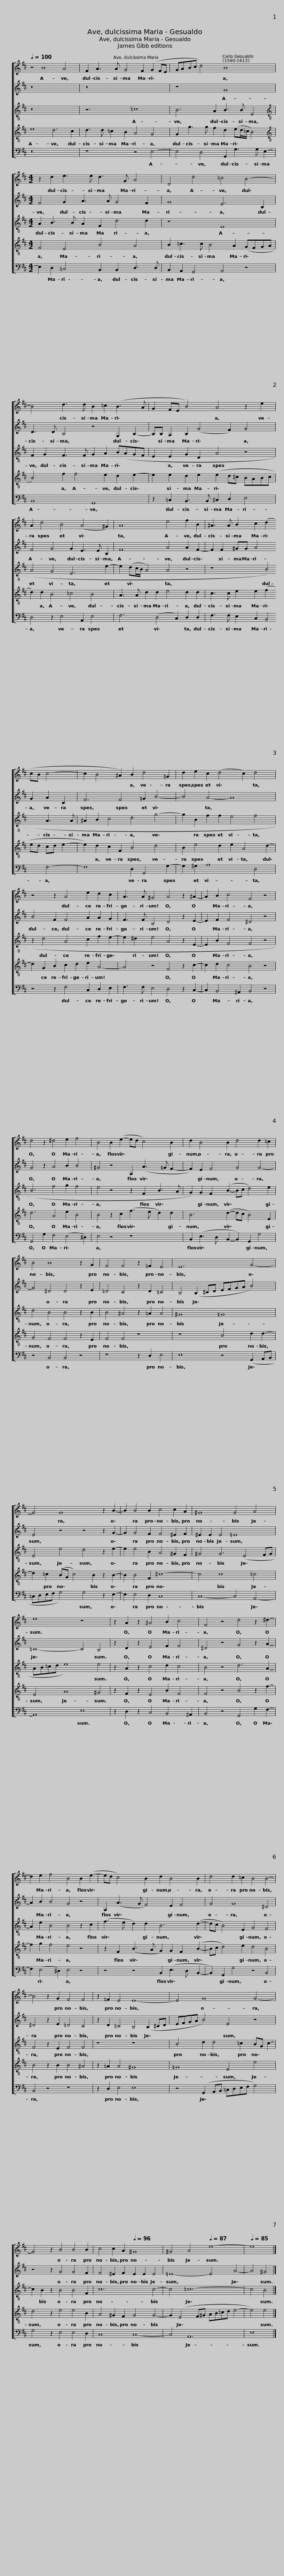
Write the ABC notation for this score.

X:1
%%score [ 1 2 3 4 5 ]
L:1/8
Q:1/4=100
M:none
I:linebreak $
K:D
V:1 treble
V:2 treble
V:3 treble-8
V:4 treble-8
V:5 bass
V:1
 z4 B8 A4 | F2 A3 A G4 F2 (G2 FE | GABc d4) B8 |$[M:4/2] z2 d2 e3 e d3 G A4 | D4 d4 =c4 B4- | %5
 B4 d3 d B2 =c2 (B3 A |$ G2 FE B4) A4 z2 e2 | A2 d4 B4 (A4 ^G2) | A8 e4 f2 B2 |$ ^A3 A B2 c2 (d2 cB c4- | %10
 c2 B4 ^A2) B2 d4 =G2 | d2 e2 c2 (d4 c2) d4 |$ z4 z2 A4 e2 d2 c2 | A3 A ^G4 A4 z2 ^A2- | A2 B2 c4 F4 z4 |$ %15
 d4 z2 ^d4 e2 f4 | B4 B2 (e2- ed c4) B2 | d2 B4 B2 d4 d2 =c2 |$ B4 B8 z2 G2 | F4 F4 z2 =F2 E4 | %20
 E12 G4- |$ G4 G8 z2 B2- | B2 B4 B2 c4 c2 A2 | ^G8 G4 A4 |$ e8 z8 | %25
 z2 A2 z2 ^A4 B2 c4 | F4 z4 d4 z2 ^d2- |$ d2 e2 f4 B4 B2 (e2- | ed c4) B2 d2 B4 B2 | d4 d2 =c2 B4 B4- |$ %30
 B4 z2 G2 F4 F4 | z2 =F2 E4 E8- | E4 G8 G4- |$ G4 z2 B4 B4 B2 | c4 c2[Q:1/4=99] A2[Q:1/4=96] ^G8 | %35
[Q:1/4=92] ^G4[Q:1/4=90] A4[Q:1/4=87] e8- |[Q:1/4=85] e8 |] %37
V:2
 z16 | z16 | z8 G8 |$[M:4/2] F4 G2 A3 A G4 F2 | G8 E6 B,2 | %5
 D3 D B,4 z4 G,2 B,2- |$ B,B, A,2 B,2 (G4 F2) G4 | F4 G4 G2 E3 E B,2 | F8 A4 A2 F2- |$ F2 F2 ^GG A4 G2 A2 C2 | %10
 F6 F4 =G2 B4- | B4 A4- A8 |$ B4 F2 F4 A2 A2 G2 | F3 F B,4 D4 z2 E2- | E2 F2 F4 ^D4 z4 |$ %15
 G4 z2 A4 B2 B4 | ^G4 z4 A,2 (A3 =G F2- | F2) E2 F4 G4 G4- |$ G4 ^D4 D4 z2 E2 | =D4 C4 z2 D2 =C4 | %20
 B,4 (B,2 ^CD EFGA B4) |$ E4 z4 z4 z2 G2- | G2 G4 F2 F4 ^E2 F2 | ^E2 E2 E4 =E8 |$ =C8- C4 B,4 | %25
 z2 D2 z2 E4 F2 F4 | ^D4 z4 G4 z2 A2- |$ A2 B2 B4 G4 z4 | A,2 (A3 G F4) E2 F4 | G4 G8 ^D4 |$ %30
 ^D4 z2 E2 =D4 C4 | z2 D2 =C4 B,4 (B,2 ^CD | EFGA B4) E4 z4 |$ z4 z2 G4 G4 F2 | F4 ^E2 F2 E2 E2 E4 | %35
 =E8- E4 A4- | A4 ^G4 |] %37
V:3
 z16 | z6 x2 =c8 | B6 A2 B3 B E4 |$[M:4/2][K:treble-8] A2 B3 B A2 F2 d4 d2 | z8 E8 | %5
 F2 G2 F3 F G2 A2 (BAGF |$ E2 E2 G2 D2 A4 z4 | A4 G4 E6 e2- | e2 (dc/B/ A4) A4 z4 |$ z8 B4 A3 A | %10
 ^A2 B2 c4 d4 g4- | g2 B2 f2 f2 e4 f4 |$ z2 d4 A4 c2 f2 e2- | e2 ^d2 e4 A4 z2 E2- | E2 B2 F4 F4 z4 |$ %15
 B6 f4 g2 f4 | e4 z4 z2 F2 B3 A | G2) G2 F2 (B2- Bc d4) e2 |$ d4 B4 B4 z2 B2 | B4 ^A4 z2 =A2 A4 | %20
 ^G8 =G8 |$ E4 e4 d4 z2 e2- | e2 e4 B2 A4 ^G2 F2 | ^G4 G6 (E4 FG |$ AB=cd e8) e4 | %25
 z2 A2 z2 c4 d2 c4 | B4 z4 d6 A2- |$ A2 e2 B4 B4 z2 c2 | (f3 e d2) d2 B6 (d2- | dc B4) E2 G4 F4 |$ %30
 F4 z2 E2 F4 F4 | z8 z8 | B4 d2 d4 =c2 BG c2- |$ c2 B2 z2 B4 B4 F2 | c12 c4- | %35
 c4 =c12- | c4 B4 |] %37
V:4
 e8 d6 c2 | d3 d =c2 B2 A4 G4 | G2 g3 g f2 d2 (ed/=c/ B4) |$[M:4/2][K:treble-8] F4 E4 B4 A4 | B2 =c3 c B4 A2 (GFGA | %5
 B4) f2 f4 e2 d2 e2- |$ e2 e2 d2 e2 (e2 d^c BABc | d2) d2 B4 =c4 B4 | A3 A d2 d2 e4 d2 d2 |$ c3 c e2 e2 (f2 ed cd e2- | %10
 e2) d2 c2 F2 B4 d4 | B2 e4 d2 e2 A4 d2- |$ d2 G2 B2 c2 d2 e2 A4- | A4 z4 F4 z2 c2- | c2 d2 c4 B4 z4 |$ %15
 d6 A4 e2 B4 | B4 z2 c2 (f3 e d2) d2 | B6 (d2- dc B4) E2 |$ G4 F4 F4 z2 E2 | F4 F4 z8 | %20
 z8 B4 d2 d2- |$ d2 =c2 (BG c4) B2 z2 B2- | B2 B4 F2 ^c8- | c4 c8 =c4 |$ E4 A8 ^G4 | %25
 z2 F2 z2 E4 B2 F4 | F4 z4 B4 z2 f2- |$ f2 g2 f4 e4 z4 | z2 F2 (B3 A G2) G2 F2 (B2- | Bc d4) e2 d4 B4 |$ %30
 B4 z2 B2 B4 ^A4 | z2 =A2 A4 ^G8 | =G8 E4 e4 |$ d4 z2 e4 e4 B2 | A4 ^G2 F2 G4 G4- | %35
 G2 (E4 F^G AB=cd e4- | e4) e4 |] %37
V:5
 z16 | z8 z4 E,4- | E,4 D,4 G,,2 G,3 G, E,2- |$[M:4/2] E,2 D,2 =C,4 B,,2 B,,2 D,3 D, | B,,2 A,,2 G,,4 A,,4 z4 | %5
 B,,8 G,,8 |$ z2 =C,2 B,,3 B,, ^C,2 D,2 E,4 | D,4 z2 E,4 A,,2 E,4 | F,6 (D,4 C,2) D,2 D,2 |$ F,3 F, E,2 C,2 B,,4 F,4- | %10
 F,8 D,2 G,,4 G,2- | G,2 ^G,2 A,8 D,4 |$ z4 z2 F,4 C,2 D,2 E,2 | F,3 F, E,4 D,4 z2 C,2- | C,2 B,,4 ^A,,2 B,,4 z4 |$ %15
 G,,4 G,2 F,4 (E,4 ^D,2) | E,4 z4 z8 | B,,2 (E,3 D, B,,2- B,,2) G,,2 G,4 |$ z4 B,,4 B,,4 z4 | z8 z2 D,2 E,4 | %20
 E,8 z4 (G,,2 A,,B,, |$ =C,D,E,F, G,4) G,4 z2 E,2- | E,2 E,4 D,2 C,8 | C,8- C,4 A,,4- |$ A,,8 E,8 | %25
 z2 D,2 z2 C,4 B,,4 ^A,,2 | B,,4 z4 G,,4 G,2 F,2- |$ F,2 (E,4 ^D,2) E,4 z4 | z4 z4 B,,2 (E,3 D, B,,2- | B,,2) G,,2 G,4 z4 B,,4 |$ %30
 B,,4 z4 z8 | z2 D,2 E,4 E,8 | z4 (G,,2 A,,B,, =C,D,E,F, G,4) |$ G,4 z2 E,4 E,4 D,2 | C,8 C,8- | %35
 C,4 A,,12 | E,8 |] %37
